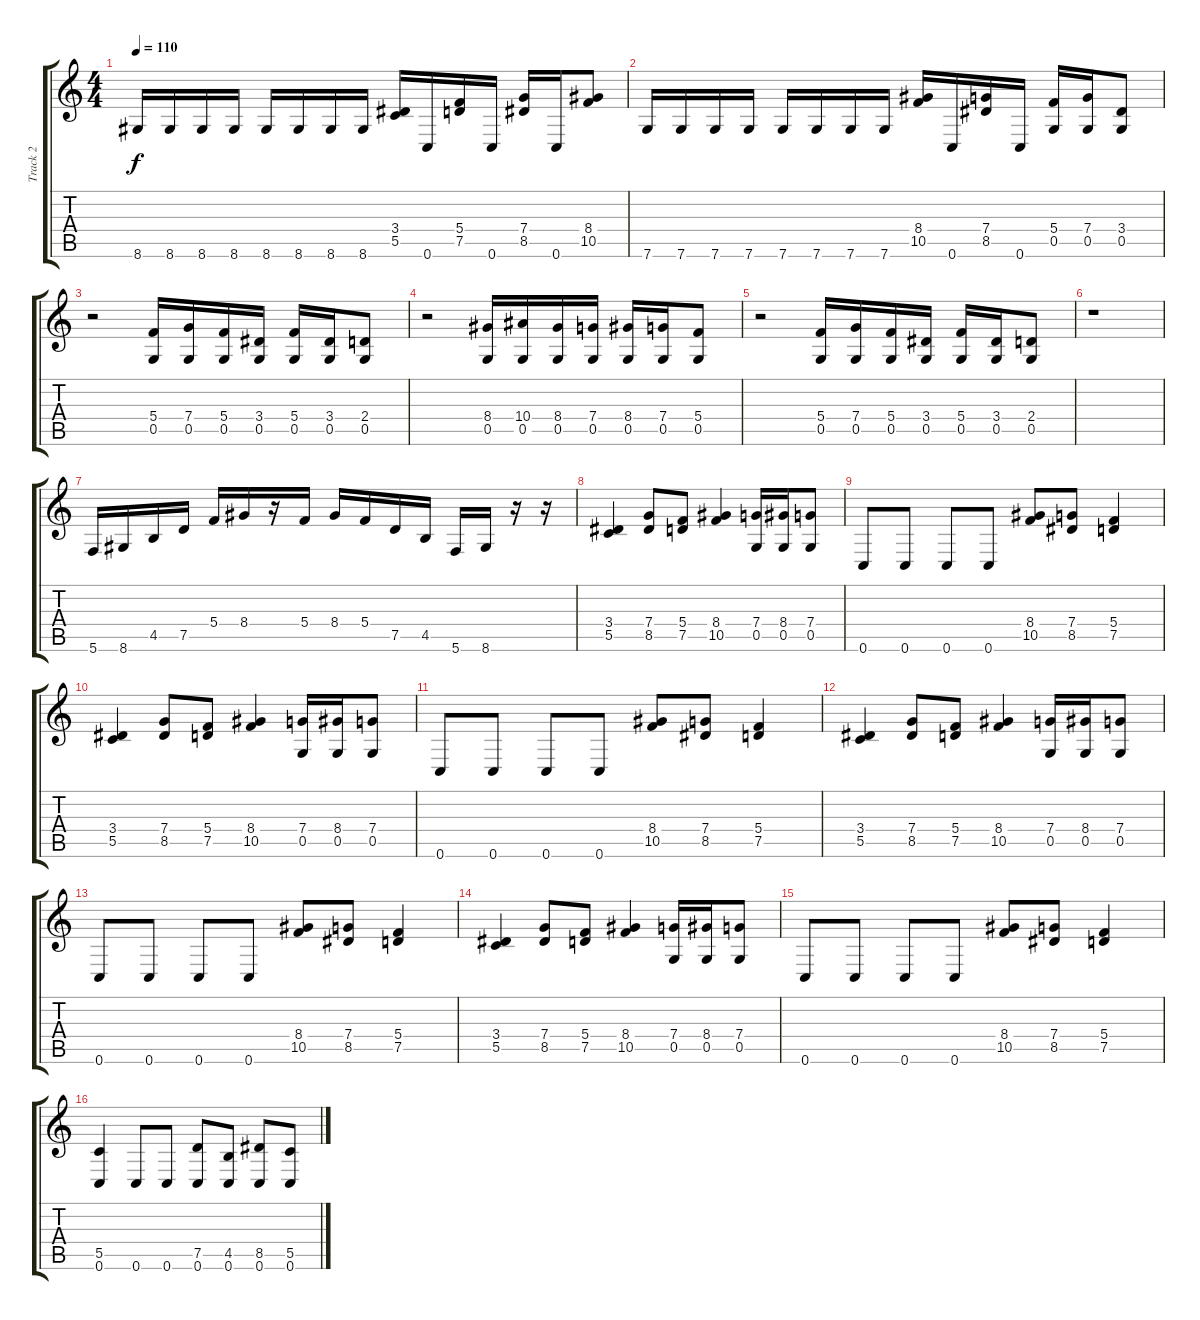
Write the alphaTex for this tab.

\track ("Track 2" "Track 2") {instrument overdrivenguitar}
\staff {score tabs}
\tuning (D4 A3 F3 C3 G2 C2) {hide}
\ts (4 4)
\tempo 110
\clef g2
\ks c
8.6.16{dy f} 8.6.16 8.6.16 8.6.16 8.6.16 8.6.16 8.6.16 8.6.16 (3.4 5.5).16 0.6.16 (5.4 7.5).16 0.6.16 (7.4 8.5).16 0.6.16 (8.4 10.5).8 |
7.6.16 7.6.16 7.6.16 7.6.16 7.6.16 7.6.16 7.6.16 7.6.16 (8.4 10.5).16 0.6.16 (7.4 8.5).16 0.6.16 (5.4 0.5).16 (7.4 0.5).16 (3.4 0.5).8 |
r.2 (5.4 0.5).16 (7.4 0.5).16 (5.4 0.5).16 (3.4 0.5).16 (5.4 0.5).16 (3.4 0.5).16 (2.4 0.5).8 |
r.2 (8.4 0.5).16 (10.4 0.5).16 (8.4 0.5).16 (7.4 0.5).16 (8.4 0.5).16 (7.4 0.5).16 (5.4 0.5).8 |
r.2 (5.4 0.5).16 (7.4 0.5).16 (5.4 0.5).16 (3.4 0.5).16 (5.4 0.5).16 (3.4 0.5).16 (2.4 0.5).8 |
r.1 |
5.6.16 8.6.16 4.5.16 7.5.16 5.4.16 8.4.16 r.16 5.4.16 8.4.16 5.4.16 7.5.16 4.5.16 5.6.16 8.6.16 r.16 r.16 |
(3.4 5.5).4 (7.4 8.5).8 (5.4 7.5).8 (8.4 10.5).4 (7.4 0.5).16 (8.4 0.5).16 (7.4 0.5).8 |
0.6.8 0.6.8 0.6.8 0.6.8 (8.4 10.5).8 (7.4 8.5).8 (5.4 7.5).4 |
(3.4 5.5).4 (7.4 8.5).8 (5.4 7.5).8 (8.4 10.5).4 (7.4 0.5).16 (8.4 0.5).16 (7.4 0.5).8 |
0.6.8 0.6.8 0.6.8 0.6.8 (8.4 10.5).8 (7.4 8.5).8 (5.4 7.5).4 |
(3.4 5.5).4 (7.4 8.5).8 (5.4 7.5).8 (8.4 10.5).4 (7.4 0.5).16 (8.4 0.5).16 (7.4 0.5).8 |
0.6.8 0.6.8 0.6.8 0.6.8 (8.4 10.5).8 (7.4 8.5).8 (5.4 7.5).4 |
(3.4 5.5).4 (7.4 8.5).8 (5.4 7.5).8 (8.4 10.5).4 (7.4 0.5).16 (8.4 0.5).16 (7.4 0.5).8 |
0.6.8 0.6.8 0.6.8 0.6.8 (8.4 10.5).8 (7.4 8.5).8 (5.4 7.5).4 |
(5.5 0.6).4 0.6.8 0.6.8 (7.5 0.6).8 (4.5 0.6).8 (8.5 0.6).8 (5.5 0.6).8
